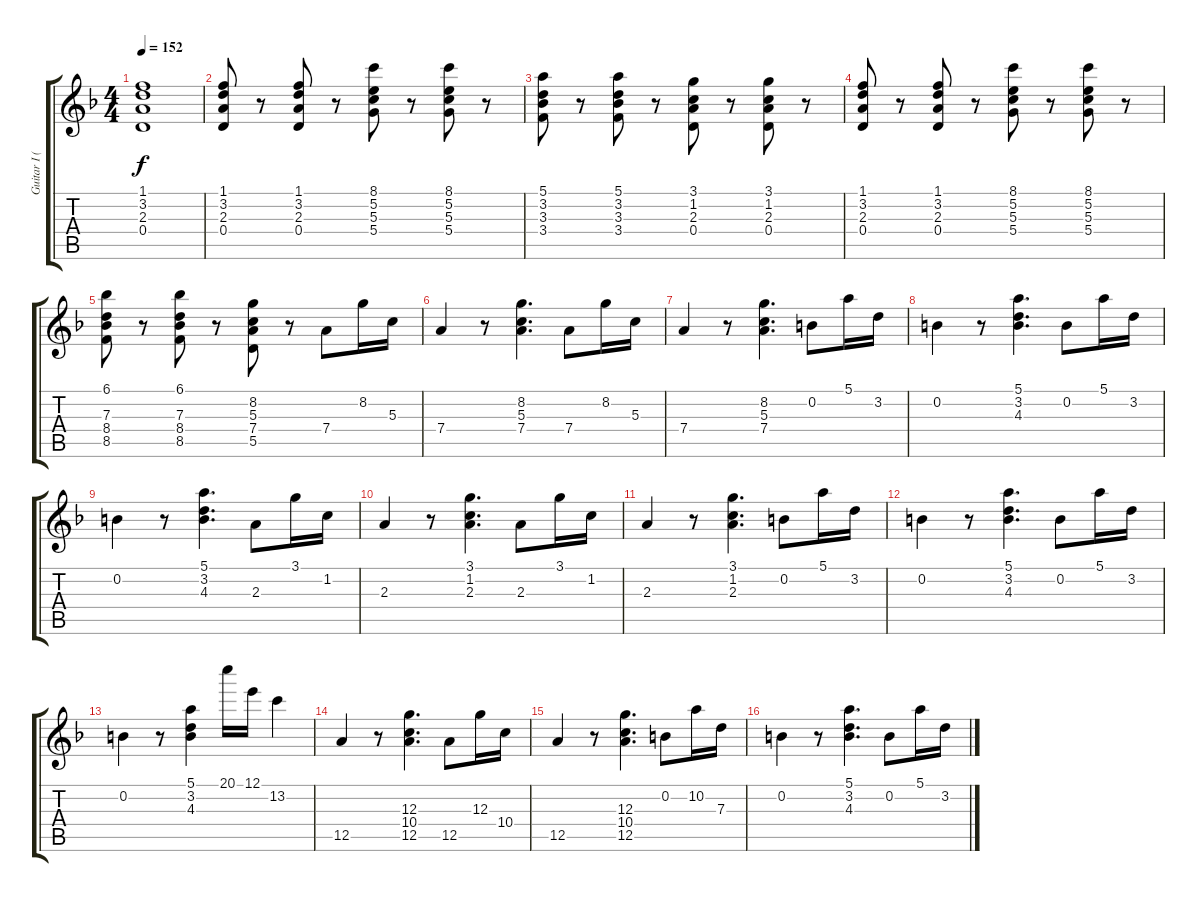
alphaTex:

\track ("Guitar I (Sugizo)" "Guitar I (") {instrument distortionguitar}
\staff {score tabs}
\tuning (E4 B3 G3 D3 A2 E2) {hide}
\ts (4 4)
\tempo 152
\clef g2
\ks f
(1.1{t} 3.2{t} 2.3{t} 0.4{t}).1{dy f} |
(1.1 3.2 2.3 0.4).8 r.8 (1.1 3.2 2.3 0.4).8 r.8 (8.1 5.2 5.3 5.4).8 r.8 (8.1 5.2 5.3 5.4).8 r.8 |
(5.1 3.2 3.3 3.4).8 r.8 (5.1 3.2 3.3 3.4).8 r.8 (3.1 1.2 2.3 0.4).8 r.8 (3.1 1.2 2.3 0.4).8 r.8 |
(1.1 3.2 2.3 0.4).8 r.8 (1.1 3.2 2.3 0.4).8 r.8 (8.1 5.2 5.3 5.4).8 r.8 (8.1 5.2 5.3 5.4).8 r.8 |
(6.1 7.3 8.4 8.5).8 r.8 (6.1 7.3 8.4 8.5).8 r.8 (8.2 5.3 7.4 5.5).8 r.8 7.4.8 8.2.16 5.3.16 |
7.4.4 r.8 (8.2 5.3 7.4).4{d} 7.4.8 8.2.16 5.3.16 |
7.4.4 r.8 (8.2 5.3 7.4).4{d} 0.2.8 5.1.16 3.2.16 |
0.2.4 r.8 (5.1 3.2 4.3).4{d} 0.2.8 5.1.16 3.2.16 |
0.2.4 r.8 (5.1 3.2 4.3).4{d} 2.3.8 3.1.16 1.2.16 |
2.3.4 r.8 (3.1 1.2 2.3).4{d} 2.3.8 3.1.16 1.2.16 |
2.3.4 r.8 (3.1 1.2 2.3).4{d} 0.2.8 5.1.16 3.2.16 |
0.2.4 r.8 (5.1 3.2 4.3).4{d} 0.2.8 5.1.16 3.2.16 |
0.2.4 r.8 (5.1 3.2 4.3).4 20.1.16 12.1.16 13.2.4 |
12.5.4 r.8 (12.3 10.4 12.5).4{d} 12.5.8 12.3.16 10.4.16 |
12.5.4 r.8 (12.3 10.4 12.5).4{d} 0.2.8 10.2.16 7.3.16 |
0.2.4 r.8 (5.1 3.2 4.3).4{d} 0.2.8 5.1.16 3.2.16
